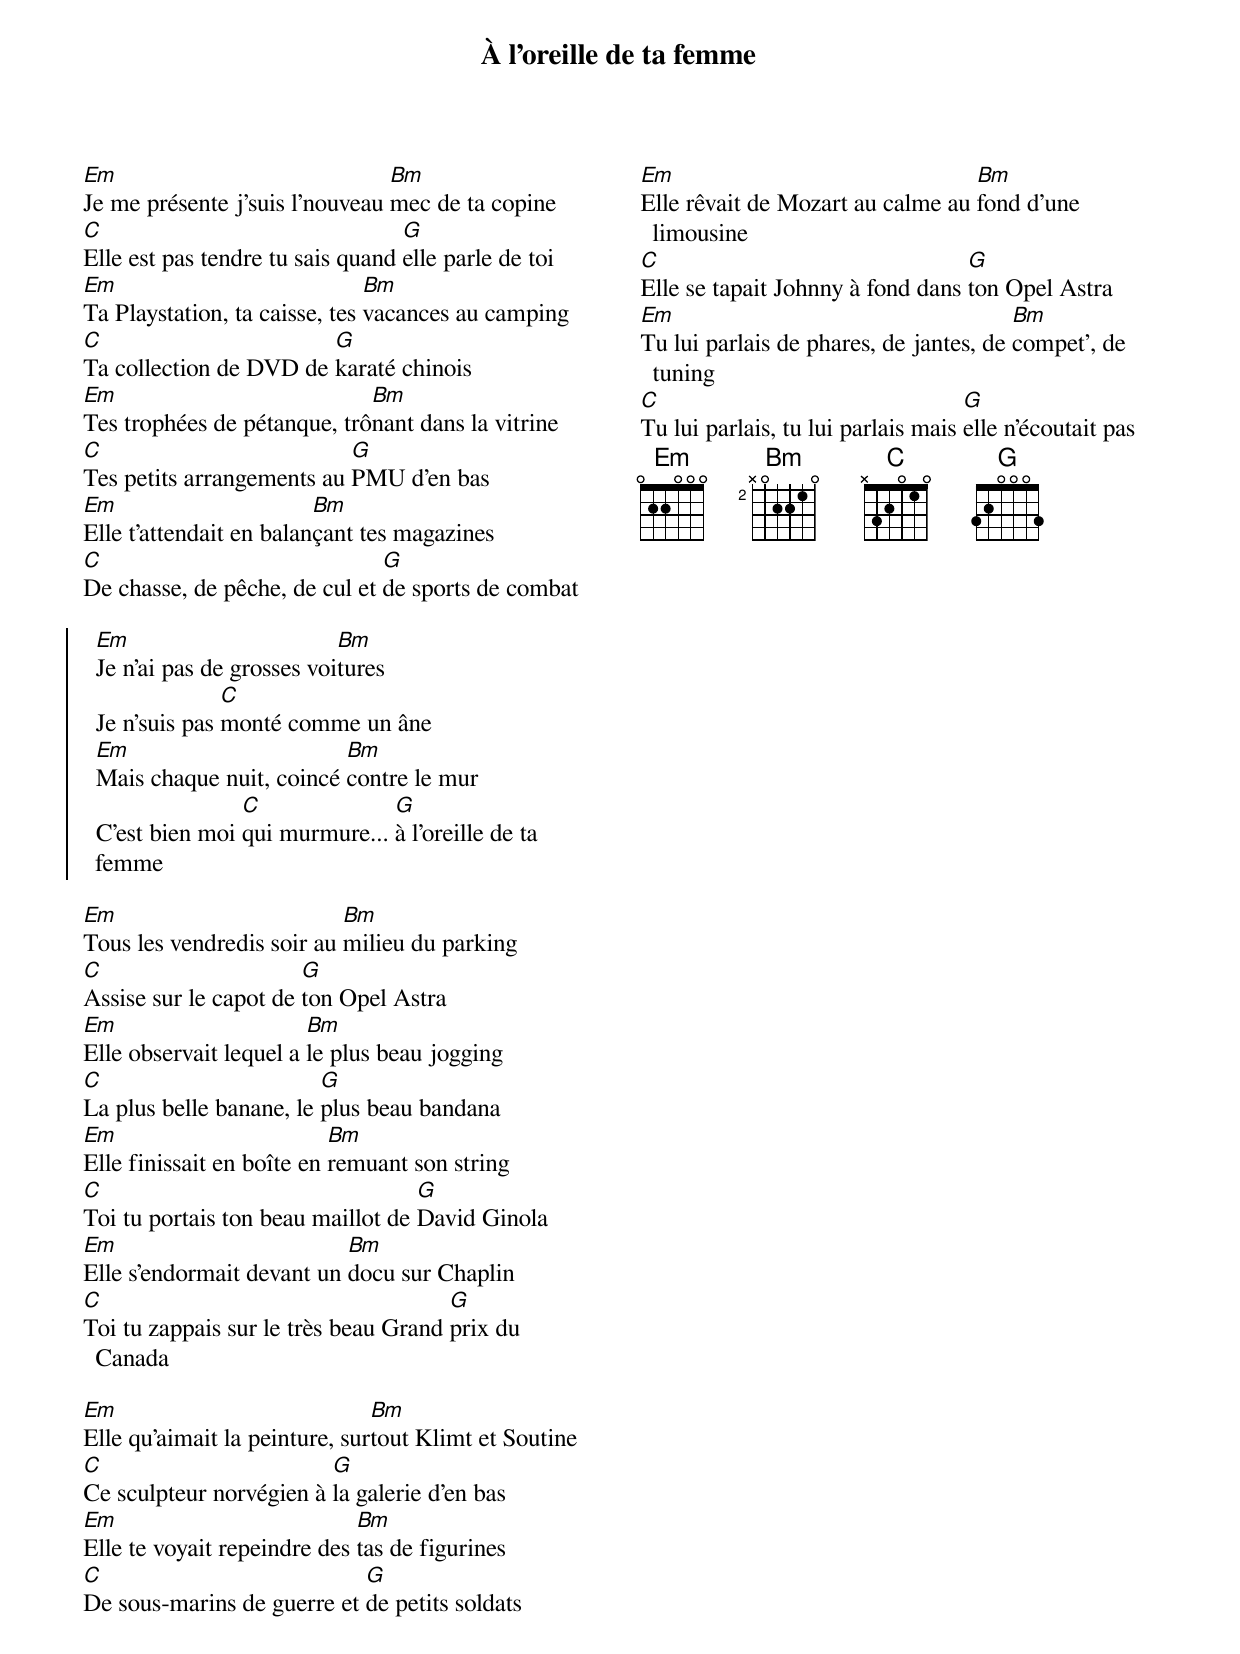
{title: À l'oreille de ta femme}
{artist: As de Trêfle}
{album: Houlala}
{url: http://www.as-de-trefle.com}
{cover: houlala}
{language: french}
{columns: 2}
{define: Em frets 0 2 2 0 0 0}
{define: Bm base-fret 2 frets X 0 2 2 1 0}
{define: C frets X 3 2 0 1 0}
{define: G frets 3 2 0 0 0 3}
{define: Em frets 0 4 3 2}
{define: Bm base-fret 2 frets 2 0 0 0}
{define: C frets 0 0 0 3}
{define: G frets 0 2 3 2}

[Em]Je me présente j'suis l'nouveau [Bm]mec de ta copine
[C]Elle est pas tendre tu sais quand [G]elle parle de toi
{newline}
[Em]Ta Playstation, ta caisse, tes [Bm]vacances au camping
[C]Ta collection de DVD de [G]karaté chinois
[Em]Tes trophées de pétanque, trô[Bm]nant dans la vitrine
[C]Tes petits arrangements au [G]PMU d'en bas
[Em]Elle t'attendait en balan[Bm]çant tes magazines
[C]De chasse, de pêche, de cul et [G]de sports de combat

{start_of_chorus}
  [Em]Je n'ai pas de grosses voi[Bm]tures
  Je n'suis pas [C]monté comme un âne
  [Em]Mais chaque nuit, coincé [Bm]contre le mur
  C'est bien moi [C]qui murmure... [G]à l'oreille de ta femme
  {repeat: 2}
{end_of_chorus}

[Em]Tous les vendredis soir au [Bm]milieu du parking
[C]Assise sur le capot de [G]ton Opel Astra
[Em]Elle observait lequel a [Bm]le plus beau jogging
[C]La plus belle banane, le [G]plus beau bandana
[Em]Elle finissait en boîte en [Bm]remuant son string
[C]Toi tu portais ton beau maillot de [G]David Ginola
[Em]Elle s'endormait devant un [Bm]docu sur Chaplin
[C]Toi tu zappais sur le très beau Grand [G]prix du Canada
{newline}
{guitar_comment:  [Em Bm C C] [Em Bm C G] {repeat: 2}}

[Em]Elle qu'aimait la peinture, sur[Bm]tout Klimt et Soutine
[C]Ce sculpteur norvégien à [G]la galerie d'en bas
[Em]Elle te voyait repeindre des [Bm]tas de figurines
[C]De sous-marins de guerre et [G]de petits soldats
[Em]Elle rêvait de Mozart au calme au [Bm]fond d'une limousine
[C]Elle se tapait Johnny à fond dans [G]ton Opel Astra
[Em]Tu lui parlais de phares, de jantes, de [Bm]compet', de tuning
[C]Tu lui parlais, tu lui parlais mais [G]elle n'écoutait pas
